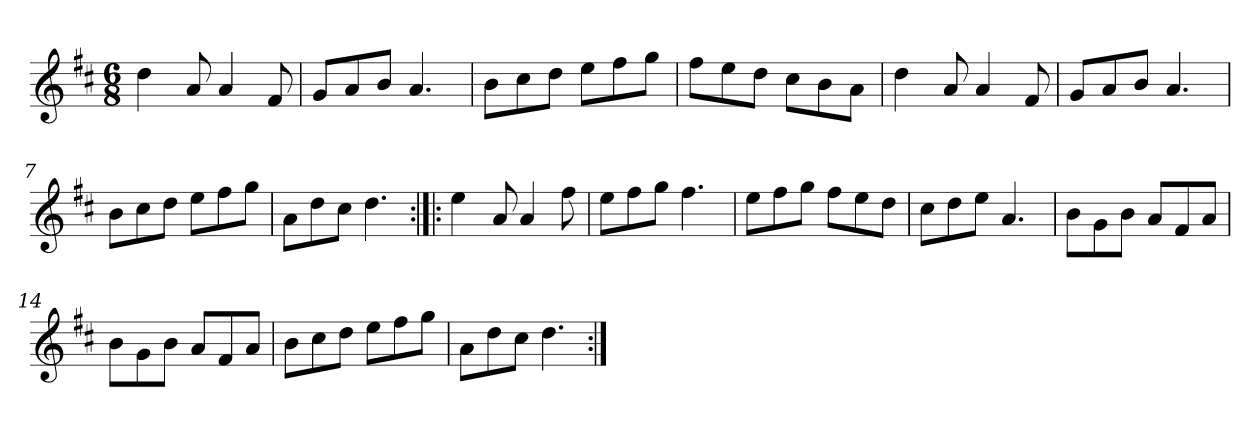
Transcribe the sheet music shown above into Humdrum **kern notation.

**kern
*part1
*staff1
*clefG2
*k[f#c#]
*D:
*M6/8
*MM120
=1
4dd
8a
4a
8f#
=2
8g/L
8a/
8b/J
4.a
=3
8b\L
8cc#\
8dd\J
8ee\L
8ff#\
8gg\J
=4
8ff#\L
8ee\
8dd\J
8cc#\L
8b\
8a\J
=5
4dd
8a
4a
8f#
=6
8g/L
8a/
8b/J
4.a
=7
8b\L
8cc#\
8dd\J
8ee\L
8ff#\
8gg\J
=8
8a\L
8dd\
8cc#\J
4.dd
=9:|!|:
4ee
8a
4a
8ff#
=10
8ee\L
8ff#\
8gg\J
4.ff#
=11
8ee\L
8ff#\
8gg\J
8ff#\L
8ee\
8dd\J
=12
8cc#\L
8dd\
8ee\J
4.a
=13
8b\L
8g\
8b\J
8a/L
8f#/
8a/J
=14
8b\L
8g\
8b\J
8a/L
8f#/
8a/J
=15
8b\L
8cc#\
8dd\J
8ee\L
8ff#\
8gg\J
=16
8a\L
8dd\
8cc#\J
4.dd
=:|!
*-
